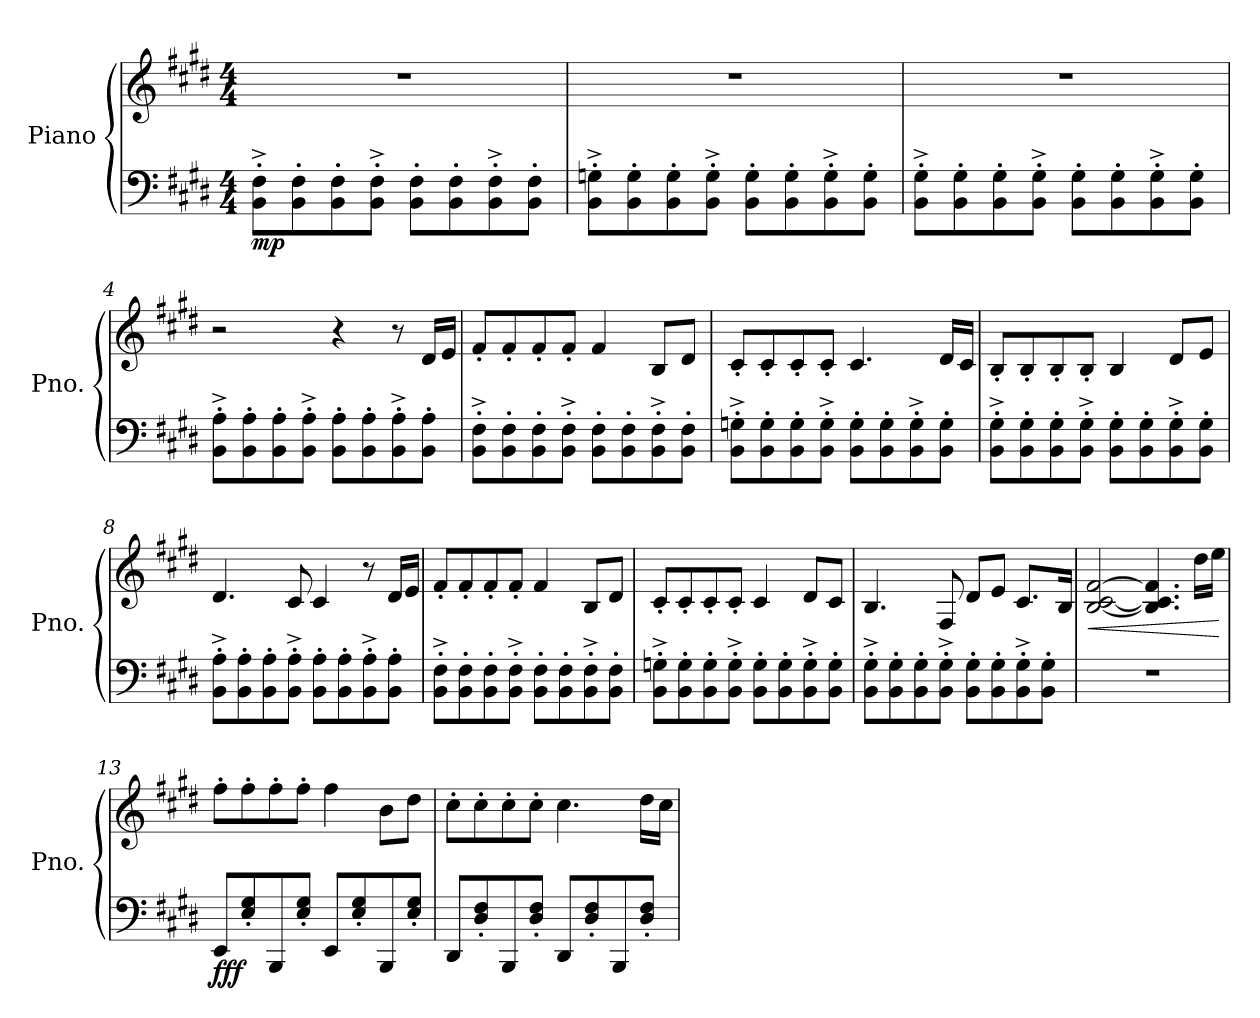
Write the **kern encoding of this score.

**kern	**kern	**dynam
*part1	*part1	*part1
*staff2	*staff1	*staff1/2
*I"Piano	*	*
*I'Pno.	*	*
*clefF4	*clefG2	*
*k[f#c#g#d#]	*k[f#c#g#d#]	*
*M4/4	*M4/4	*
*MM138	*MM138	*
=1	=1	=1
!	!	!LO:DY:b=2
8BB\'^ 8F#\'^L	1r	mp
8BB\' 8F#\'	.	.
8BB\' 8F#\'	.	.
8BB\'^ 8F#\'^J	.	.
8BB\' 8F#\'L	.	.
8BB\' 8F#\'	.	.
8BB\'^ 8F#\'^	.	.
8BB\' 8F#\'J	.	.
=2	=2	=2
8BB\'^ 8Gn\'^L	1r	.
8BB\' 8G\'	.	.
8BB\' 8G\'	.	.
8BB\'^ 8G\'^J	.	.
8BB\' 8G\'L	.	.
8BB\' 8G\'	.	.
8BB\'^ 8G\'^	.	.
8BB\' 8G\'J	.	.
=3	=3	=3
8BB\'^ 8G#\'^L	1r	.
8BB\' 8G#\'	.	.
8BB\' 8G#\'	.	.
8BB\'^ 8G#\'^J	.	.
8BB\' 8G#\'L	.	.
8BB\' 8G#\'	.	.
8BB\'^ 8G#\'^	.	.
8BB\' 8G#\'J	.	.
=4	=4	=4
8BB\'^ 8A\'^L	2r	.
8BB\' 8A\'	.	.
8BB\' 8A\'	.	.
8BB\'^ 8A\'^J	.	.
8BB\' 8A\'L	4r	.
8BB\' 8A\'	.	.
8BB\'^ 8A\'^	8r	.
8BB\' 8A\'J	16d#/LL	.
.	16e/JJ	.
=5	=5	=5
8BB\'^ 8F#\'^L	8f#'/L	.
8BB\' 8F#\'	8f#'/	.
8BB\' 8F#\'	8f#'/	.
8BB\'^ 8F#\'^J	8f#'/J	.
8BB\' 8F#\'L	4f#/	.
8BB\' 8F#\'	.	.
8BB\'^ 8F#\'^	8B/L	.
8BB\' 8F#\'J	8d#/J	.
!!LO:LB:g=z
=6	=6	=6
8BB\'^ 8Gn\'^L	8c#'/L	.
8BB\' 8G\'	8c#'/	.
8BB\' 8G\'	8c#'/	.
8BB\'^ 8G\'^J	8c#'/J	.
8BB\' 8G\'L	4.c#/	.
8BB\' 8G\'	.	.
8BB\'^ 8G\'^	.	.
8BB\' 8G\'J	16d#/LL	.
.	16c#/JJ	.
=7	=7	=7
8BB\'^ 8G#\'^L	8B'/L	.
8BB\' 8G#\'	8B'/	.
8BB\' 8G#\'	8B'/	.
8BB\'^ 8G#\'^J	8B'/J	.
8BB\' 8G#\'L	4B/	.
8BB\' 8G#\'	.	.
8BB\'^ 8G#\'^	8d#/L	.
8BB\' 8G#\'J	8e/J	.
=8	=8	=8
8BB\'^ 8A\'^L	4.d#/	.
8BB\' 8A\'	.	.
8BB\' 8A\'	.	.
8BB\'^ 8A\'^J	8c#/	.
8BB\' 8A\'L	4c#/	.
8BB\' 8A\'	.	.
8BB\'^ 8A\'^	8r	.
8BB\' 8A\'J	16d#/LL	.
.	16e/JJ	.
=9	=9	=9
8BB\'^ 8F#\'^L	8f#'/L	.
8BB\' 8F#\'	8f#'/	.
8BB\' 8F#\'	8f#'/	.
8BB\'^ 8F#\'^J	8f#'/J	.
8BB\' 8F#\'L	4f#/	.
8BB\' 8F#\'	.	.
8BB\'^ 8F#\'^	8B/L	.
8BB\' 8F#\'J	8d#/J	.
!!LO:LB:g=z
=10	=10	=10
8BB\'^ 8Gn\'^L	8c#'/L	.
8BB\' 8G\'	8c#'/	.
8BB\' 8G\'	8c#'/	.
8BB\'^ 8G\'^J	8c#'/J	.
8BB\' 8G\'L	4c#/	.
8BB\' 8G\'	.	.
8BB\'^ 8G\'^	8d#/L	.
8BB\' 8G\'J	8c#/J	.
=11	=11	=11
8BB\'^ 8G#\'^L	4.B/	.
8BB\' 8G#\'	.	.
8BB\' 8G#\'	.	.
8BB\'^ 8G#\'^J	8F#/	.
8BB\' 8G#\'L	8d#/L	.
8BB\' 8G#\'	8e/J	.
8BB\'^ 8G#\'^	8.c#/L	.
8BB\' 8G#\'J	.	.
.	16B/Jk	.
=12	=12	=12
!	!	!LO:HP:b
1r	[2B/ [2c#/ [2f#/	<
.	4.B/] 4.c#/] 4.f#/]	.
.	16dd#\LL	.
.	16ee\JJ	.
.	.	[
=13	=13	=13
!	!	!LO:DY:b=2
!	!	!LO:DY:n=1:b
8EE/L	8ff#'\L	f ff
8E/' 8G#/'	8ff#'\	.
8BBB/	8ff#'\	.
8E/' 8G#/'J	8ff#'\J	.
8EE/L	4ff#\	.
8E/' 8G#/'	.	.
8BBB/	8b\L	.
8E/' 8G#/'J	8dd#\J	.
=14	=14	=14
8DD#/L	8cc#'\L	.
8D#/' 8F#/'	8cc#'\	.
8BBB/	8cc#'\	.
8D#/' 8F#/'J	8cc#'\J	.
8DD#/L	4.cc#\	.
8D#/' 8F#/'	.	.
8BBB/	.	.
8D#/' 8F#/'J	16dd#\LL	.
.	16cc#\JJ	.
=	=	=
*-	*-	*-
